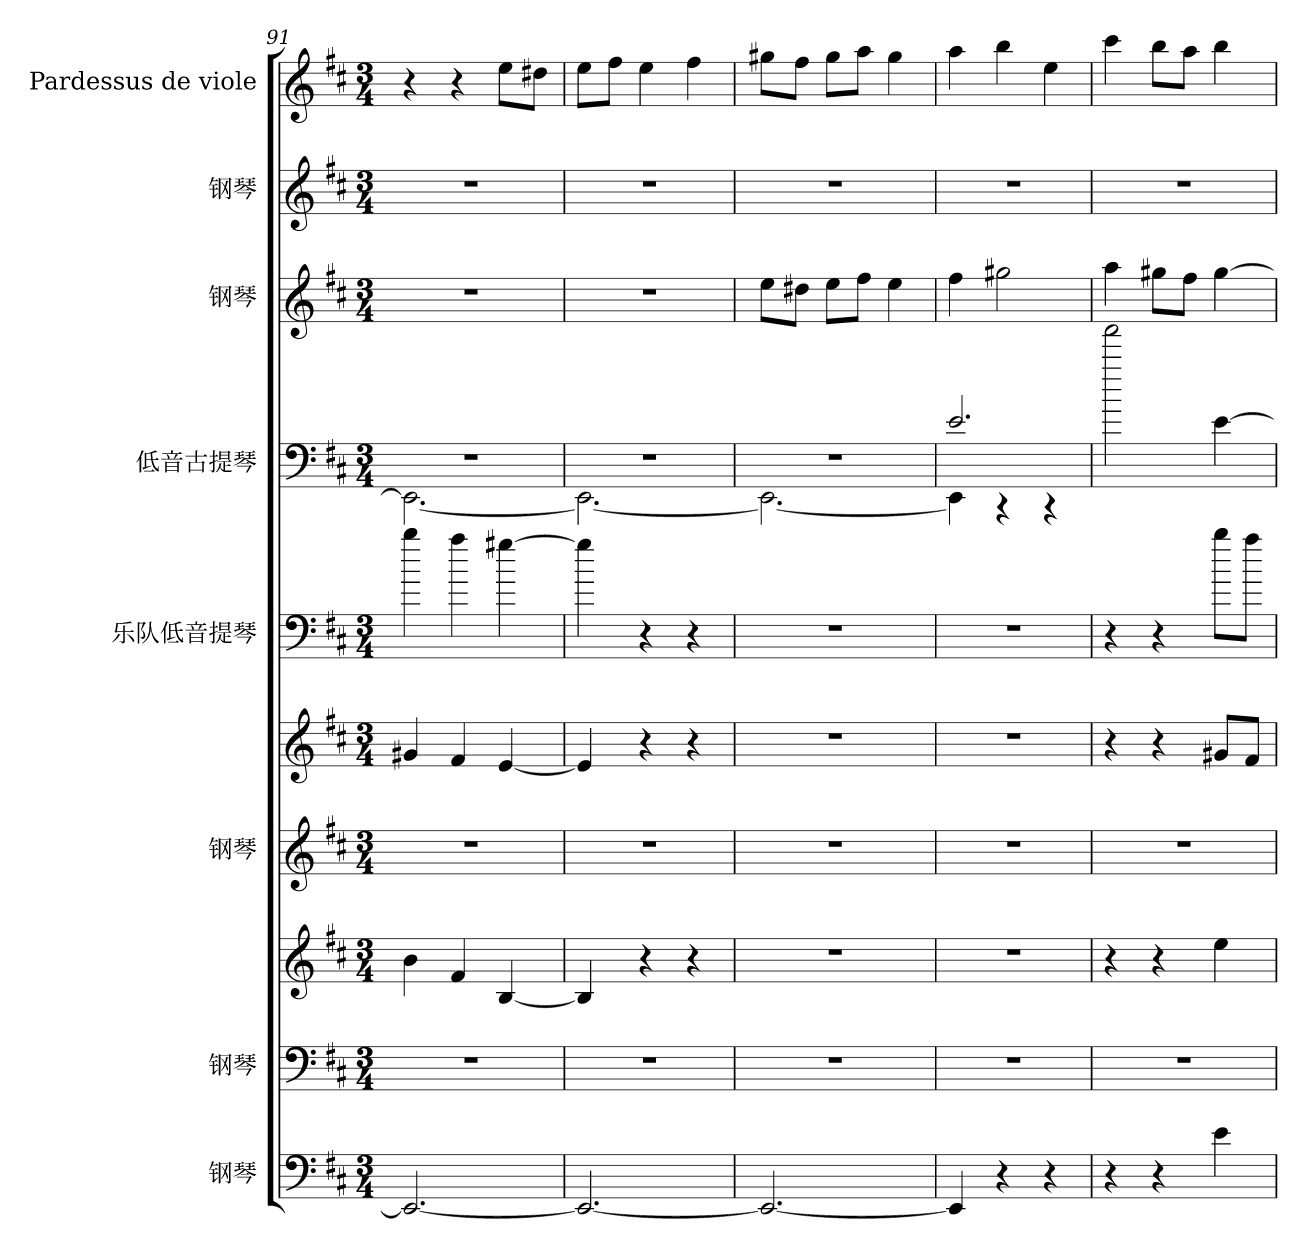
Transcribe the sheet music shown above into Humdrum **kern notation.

**kern	**kern	**kern	**kern	**kern	**kern	**kern	**kern	**kern	**kern
*part8	*part7	*part7	*part6	*part6	*part5	*part4	*part3	*part2	*part1
*staff10	*staff9	*staff8	*staff7	*staff6	*staff5	*staff4	*staff3	*staff2	*staff1
*I"钢琴	*I"钢琴	*	*I"钢琴	*	*I"乐队低音提琴	*I"低音古提琴	*I"钢琴	*I"钢琴	*I"Pardessus de viole
*	*	*	*	*	*	*	*	*	*I'Pds. v.
*clefF4	*clefF4	*clefG2	*clefG2	*clefG2	*clefF4	*clefF4	*clefG2	*clefG2	*clefG2
*	*	*	*	*	*ITrd7c12	*	*	*	*
*k[f#c#]	*k[f#c#]	*k[f#c#]	*k[f#c#]	*k[f#c#]	*k[f#c#]	*k[f#c#]	*k[f#c#]	*k[f#c#]	*k[f#c#]
*M3/4	*M3/4	*M3/4	*M3/4	*M3/4	*M3/4	*M3/4	*M3/4	*M3/4	*M3/4
=91	=91	=91	=91	=91	=91	=91	=91	=91	=91
*	*	*	*	*	*	*^	*	*	*
2.EE/_	2.r	4b\	2.r	4g#X/	4b\	2.r	2.EE\_	2.r	2.r	4r
.	.	4f#/	.	4f#/	4a\	.	.	.	.	4r
.	.	[4B/	.	[4e/	[4g#X\	.	.	.	.	8ee\L
.	.	.	.	.	.	.	.	.	.	8dd#X\J
=92	=92	=92	=92	=92	=92	=92	=92	=92	=92	=92
2.EE/_	2.r	4B/]	2.r	4e/]	4g#\]	2.r	2.EE\_	2.r	2.r	8ee\L
.	.	.	.	.	.	.	.	.	.	8ff#\J
.	.	4r	.	4r	4r	.	.	.	.	4ee\
.	.	4r	.	4r	4r	.	.	.	.	4ff#\
=93	=93	=93	=93	=93	=93	=93	=93	=93	=93	=93
2.EE/_	2.r	2.r	2.r	2.r	2.r	2.r	2.EE\_	8ee\L	2.r	8gg#X\L
.	.	.	.	.	.	.	.	8dd#X\J	.	8ff#\J
.	.	.	.	.	.	.	.	8ee\L	.	8gg#\L
.	.	.	.	.	.	.	.	8ff#\J	.	8aa\J
.	.	.	.	.	.	.	.	4ee\	.	4gg#\
=94	=94	=94	=94	=94	=94	=94	=94	=94	=94	=94
4EE/]	2.r	2.r	2.r	2.r	2.r	2.e/	4EE\]	4ff#\	2.r	4aa\
4r	.	.	.	.	.	.	4r	2gg#X\	.	4bb\
4r	.	.	.	.	.	.	4r	.	.	4ee\
*	*	*	*	*	*	*v	*v	*	*	*
=95	=95	=95	=95	=95	=95	=95	=95	=95	=95
4r	2.r	4r	2.r	4r	4r	2aaa\	4aa\	2.r	4ccc#\
4r	.	4r	.	4r	4r	.	8gg#X\L	.	8bb\L
.	.	.	.	.	.	.	8ff#\J	.	8aa\J
4e\	.	4ee\	.	8g#X/L	8b\L	[4e\	[4gg#\	.	4bb\
.	.	.	.	8f#/J	8a\J	.	.	.	.
=	=	=	=	=	=	=	=	=	=
*-	*-	*-	*-	*-	*-	*-	*-	*-	*-
